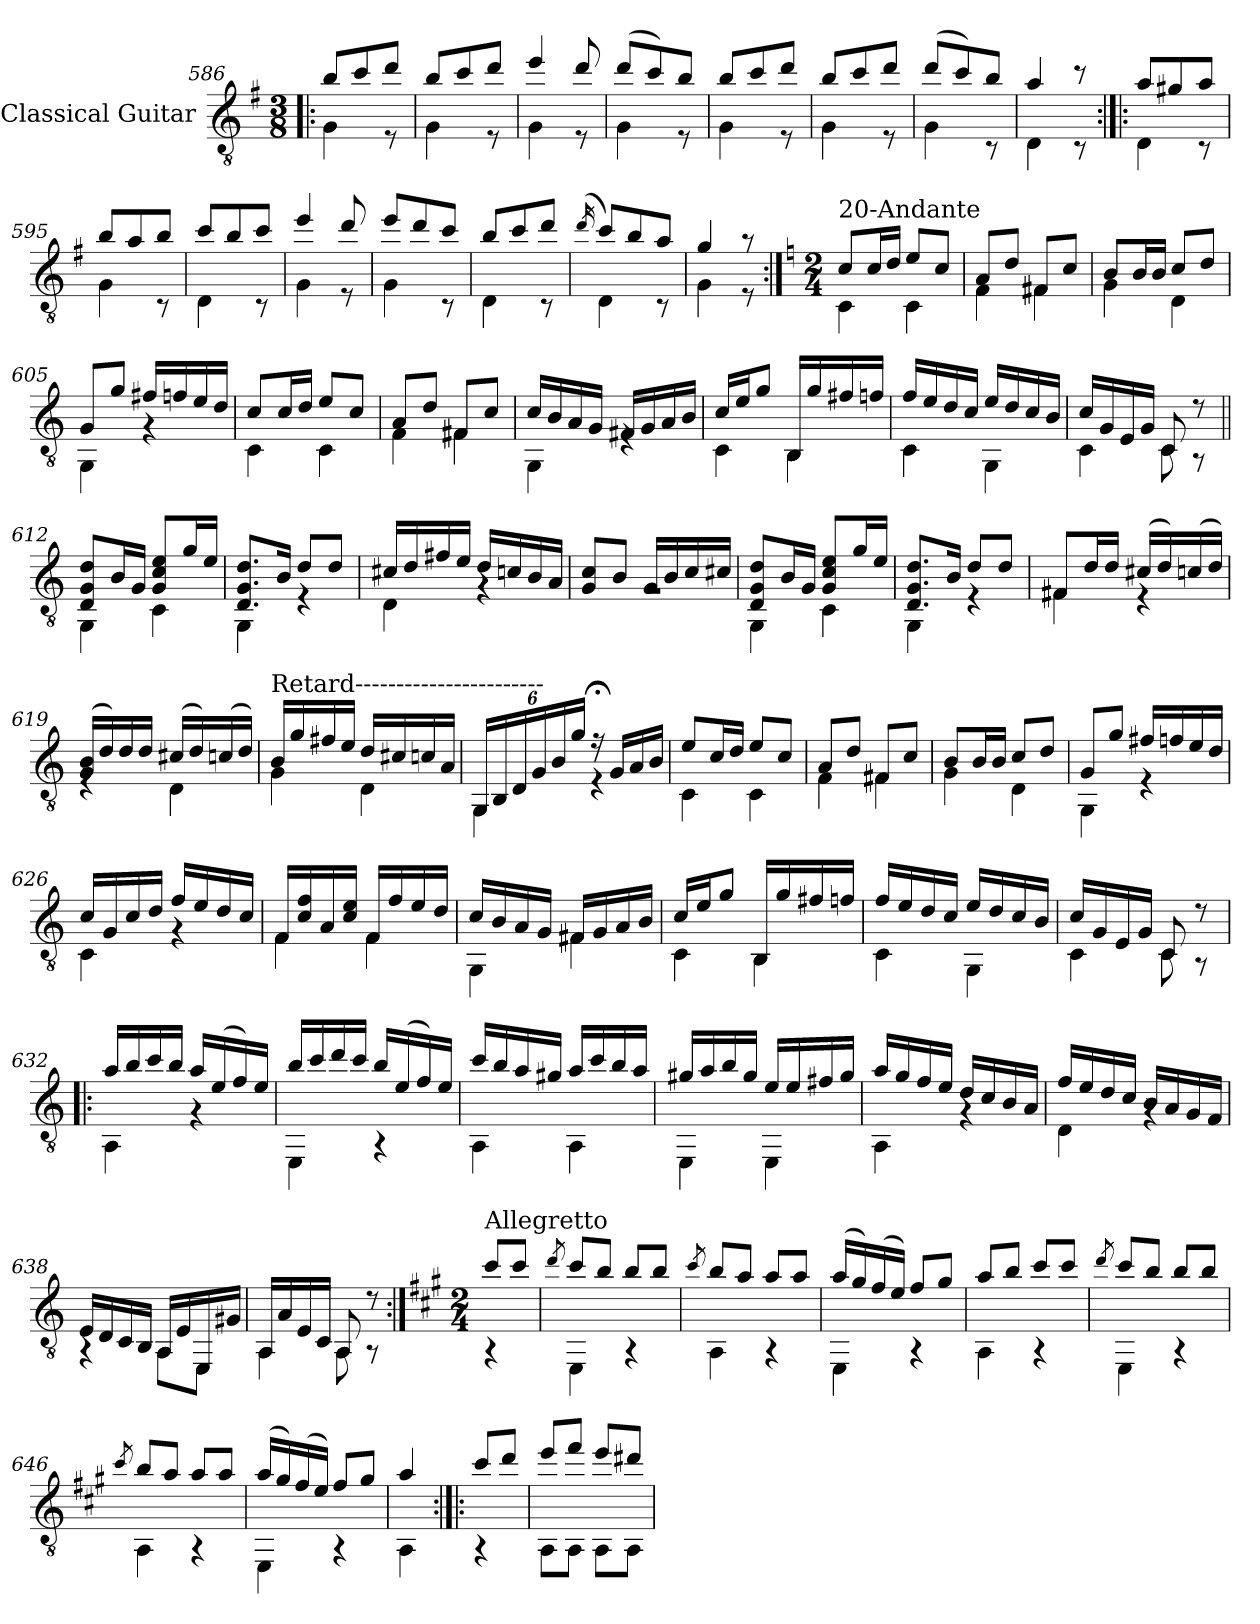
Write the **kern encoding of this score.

**kern
*part1
*staff1
*I"Classical Guitar
*I'Guit.
*clefGv2
*k[f#]
*M3/8
=586!|:
*^
8b/L	4G\
8cc/	.
8dd/J	8r
=587	=587
8b/L	4G\
8cc/	.
8dd/J	8r
=588	=588
4ee/	4G\
8dd/	8r
=589	=589
(8dd/L	4G\
8cc/)	.
8b/J	8r
=590	=590
8b/L	4G\
8cc/	.
8dd/J	8r
!!LO:LB:g=z	!!
=591	=591
8b/L	4G\
8cc/	.
8dd/J	8r
=592	=592
(8dd/L	4G\
8cc/)	.
8b/J	8r
=593	=593
4a/	4D\
8r	8r
=594:|!|:	=594:|!|:
8a/L	4D\
8g#X/	.
8a/J	8r
=595	=595
8b/L	4G\
8a/	.
8b/J	8r
=596	=596
8cc/L	4D\
8b/	.
8cc/J	8r
=597	=597
4ee/	4G\
8dd/	8r
=598	=598
8ee/L	4G\
8dd/	.
8cc/J	8r
=599	=599
8b/L	4D\
8cc/	.
8dd/J	8r
!!LO:LB:g=z	!!
=600	=600
(16qdd/	.
8cc/L)	4D\
8b/	.
8a/J	8r
=601	=601
4g/	4G\
8r	8r
!!LO:PB:g=z	!!
=602:|!	=602:|!
*k[]	*
*M2/4	*
*MM84	*
!LO:TX:a:t=20-Andante	!
8c/L	4C\
16c/L	.
16d/JJ	.
8e/L	4C\
8c/J	.
=603	=603
8A/L	4F\
8d/J	.
8F#X/L	4F#\
8c/J	.
=604	=604
8B/L	4G\
16B/L	.
16B/JJ	.
8c/L	4D\
8d/J	.
=605	=605
8G/L	4GG\
8g/J	.
16f#X/LL	4rG
16fn/	.
16e/	.
16d/JJ	.
=606	=606
8c/L	4C\
16c/L	.
16d/JJ	.
8e/L	4C\
8c/J	.
=607	=607
8A/L	4F\
8d/J	.
8F#X/L	4F#\
8c/J	.
=608	=608
16c/LL	4GG\
16B/	.
16A/	.
16G/JJ	.
16F#X/LL	4rE
16G/	.
16A/	.
16B/JJ	.
!!LO:LB:g=z	!!
=609	=609
16c/LL	4C\
16e/J	.
8g/J	.
16BB/LL	4BB\
16g/	.
16f#X/	.
16fn/JJ	.
=610	=610
16f/LL	4C\
16e/	.
16d/	.
16c/JJ	.
16e/LL	4GG\
16d/	.
16c/	.
16B/JJ	.
=611	=611
16c/LL	4C\
16G/	.
16E/	.
16G/JJ	.
8C/	8C\
8r	8r
=612||	=612||
8D/ 8G/ 8d/L	4GG\
16B/L	.
16G/JJ	.
8G/ 8c/ 8e/L	4C\
16g/L	.
16e/JJ	.
=613	=613
8.D/ 8.G/ 8.d/L	4GG\
16B/Jk	.
8d/L	4rE
8d/J	.
=614	=614
16c#X/LL	4D\
16d/	.
16f#X/	.
16e/JJ	.
16d/LL	4rG
16cn/	.
16B/	.
16A/JJ	.
!!LO:LB:g=z	!!
=615	=615
8G/ 8c/L	2rG
8B/J	.
16G/LL	.
16B/	.
16c/	.
16c#X/JJ	.
=616	=616
8D/ 8G/ 8d/L	4GG\
16B/L	.
16G/JJ	.
8G/ 8c/ 8e/L	4C\
16g/L	.
16e/JJ	.
=617	=617
8.D/ 8.G/ 8.d/L	4GG\
16B/Jk	.
8d/L	4rE
8d/J	.
=618	=618
8F#X/L	4F#\
16d/L	.
16d/JJ	.
(16c#X/LL	4r
16d/)	.
(16cn/	.
16d/JJ)	.
=619	=619
(16G/ 16B/LL	4rE
16d/)	.
16d/	.
16d/JJ	.
(16c#X/LL	4D\
16d/)	.
(16cn/	.
16d/JJ)	.
!!LO:LB:g=z	!!
=620	=620
!LO:TX:a:t=Retard-----------------------	!
16B/LL	4G\
16g/	.
16f#X/	.
16e/JJ	.
16d/LL	4D\
16c#X/	.
16cn/	.
16A/JJ	.
=621	=621
*Xbrackettup	*
24GG/LL	4GG\
24BB/	.
24D/	.
24G/	.
24B/	.
24g/JJ	.
16r;<	4rE
16G/LL	.
16A/	.
16B/JJ	.
=622	=622
8e/L	4C\
16c/L	.
16d/JJ	.
8e/L	4C\
8c/J	.
=623	=623
8A/L	4F\
8d/J	.
8F#X/L	4F#\
8c/J	.
=624	=624
8B/L	4G\
16B/L	.
16B/JJ	.
8c/L	4D\
8d/J	.
=625	=625
8G/L	4GG\
8g/J	.
16f#X/LL	4rE
16fn/	.
16e/	.
16d/JJ	.
!!LO:LB:g=z	!!
=626	=626
16c/LL	4C\
16G/	.
16c/	.
16d/JJ	.
16f/LL	4rG
16e/	.
16d/	.
16c/JJ	.
=627	=627
16F/LL	4F\
16c/ 16f/	.
16A/	.
16c/ 16e/JJ	.
16F/LL	4F\
16f/	.
16e/	.
16d/JJ	.
=628	=628
16c/LL	4GG\
16B/	.
16A/	.
16G/JJ	.
16F#X/LL	4F#\
16G/	.
16A/	.
16B/JJ	.
=629	=629
16c/LL	4C\
16e/J	.
8g/J	.
16BB/LL	4BB\
16g/	.
16f#X/	.
16fn/JJ	.
=630	=630
16f/LL	4C\
16e/	.
16d/	.
16c/JJ	.
16e/LL	4GG\
16d/	.
16c/	.
16B/JJ	.
!!LO:LB:g=z	!!
=631	=631
16c/LL	4C\
16G/	.
16E/	.
16G/JJ	.
8C/	8C\
8r	8r
=632!|:	=632!|:
16a/LL	4AA\
16b/	.
16cc/	.
16b/JJ	.
16a/LL	4rG
(16e/	.
16f/)	.
16e/JJ	.
=633	=633
16b/LL	4EE\
16cc/	.
16dd/	.
16cc/JJ	.
16b/LL	4r
(16e/	.
16f/)	.
16e/JJ	.
=634	=634
16cc/LL	4AA\
16b/	.
16a/	.
16g#X/JJ	.
16a/LL	4AA\
16cc/	.
16b/	.
16a/JJ	.
!!LO:LB:g=z	!!
=635	=635
16g#X/LL	4EE\
16a/	.
16b/	.
16g#/JJ	.
16e/LL	4EE\
16e/	.
16f#X/	.
16g#/JJ	.
=636	=636
16a/LL	4AA\
16g/	.
16f/	.
16e/JJ	.
16d/LL	4rG
16c/	.
16B/	.
16A/JJ	.
=637	=637
16f/LL	4D\
16e/	.
16d/	.
16c/JJ	.
16B/LL	4rG
16A/	.
16G/	.
16F/JJ	.
=638	=638
16E/LL	4rAA
16D/	.
16C/	.
16BB/JJ	.
16AA/LL	8AA\L
16E/	.
16EE/	8EE\J
16G#X/JJ	.
=639	=639
16AA/LL	4AA\
16A/	.
16E/	.
16C/JJ	.
8AA/	8AA\
8r	8r
!!LO:PB:g=z	!!
=640:|!	=640:|!
*k[f#c#g#]	*
*M2/4	*
*MM92	*
!LO:TX:a:t=Allegretto	!
8cc#/L	4r
8cc#/J	.
=641	=641
8qdd/	.
8cc#/L	4EE\
8b/J	.
8b/L	4r
8b/J	.
=642	=642
8qcc#/	.
8b/L	4AA\
8a/J	.
8a/L	4r
8a/J	.
=643	=643
(16a/LL	4EE\
16g#/)	.
(16f#/	.
16e/JJ)	.
8f#/L	4r
8g#/J	.
=644	=644
8a/L	4AA\
8b/J	.
8cc#/L	4r
8cc#/J	.
=645	=645
8qdd/	.
8cc#/L	4EE\
8b/J	.
8b/L	4r
8b/J	.
!!LO:LB:g=z	!!
=646	=646
8qcc#/	.
8b/L	4AA\
8a/J	.
8a/L	4r
8a/J	.
=647	=647
(16a/LL	4EE\
16g#/)	.
(16f#/	.
16e/JJ)	.
8f#/L	4r
8g#/J	.
=648	=648
4a/	4AA\
=649:|!|:	=649:|!|:
8cc#/L	4r
8dd/J	.
=650	=650
8ee/L	8AA\L
8ff#/J	8AA\J
8ee/L	8AA\L
8dd#X/J	8AA\J
*v	*v
=
*-
